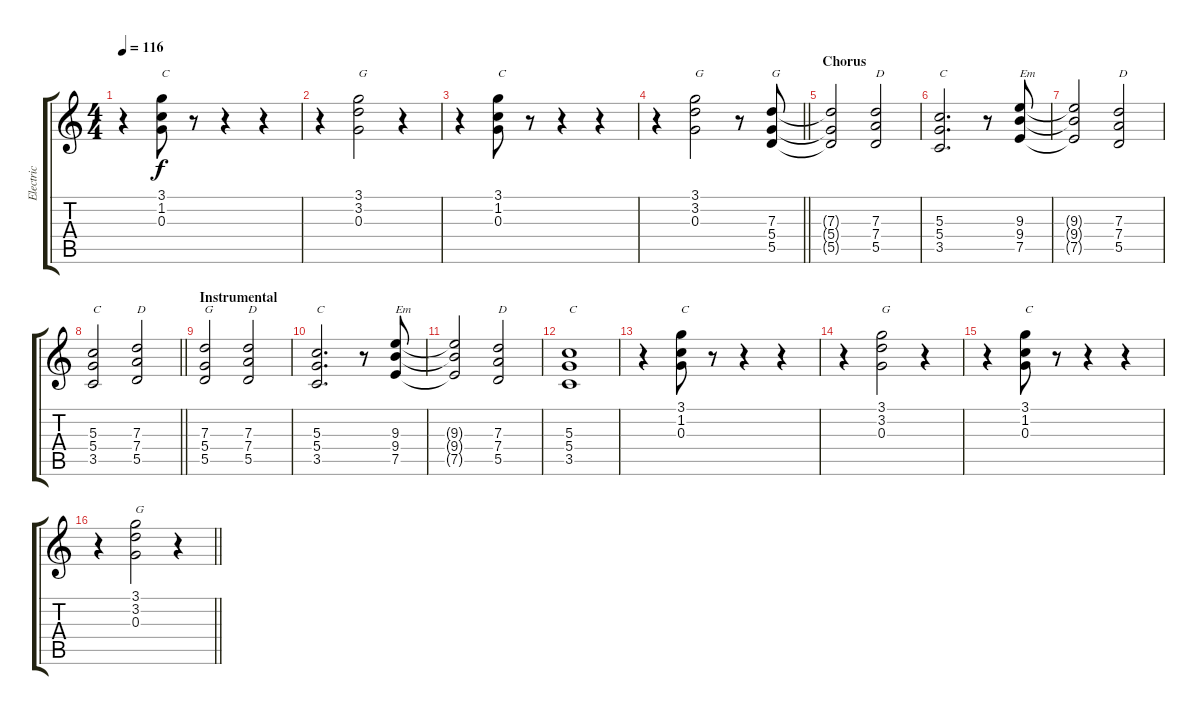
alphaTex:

\track ("Electric" "Electric") {instrument overdrivenguitar}
\staff {score tabs}
\tuning (E4 B3 G3 D3 A2 E2) {hide}
\ts (4 4)
\tempo 116
\clef g2
\ks c
r.4{dy f} (3.1 1.2 0.3).8{txt "C"} r.8 r.4 r.4 |
r.4 (3.1 3.2 0.3).2{txt "G"} r.4 |
r.4 (3.1 1.2 0.3).8{txt "C"} r.8 r.4 r.4 |
\barLineRight lightlight
r.4 (3.1 3.2 0.3).2{txt "G"} r.8 (7.3 5.4 5.5).8{txt "G"} |
\section ("" "Chorus")
(7.3{t} 5.4{t} 5.5{t}).2 (7.3 7.4 5.5).2{txt "D"} |
(5.3 5.4 3.5).2{d txt "C"} r.8 (9.3 9.4 7.5).8{txt "Em"} |
(9.3{t} 9.4{t} 7.5{t}).2 (7.3 7.4 5.5).2{txt "D"} |
\barLineRight lightlight
(5.3 5.4 3.5).2{txt "C"} (7.3 7.4 5.5).2{txt "D"} |
\section ("" "Instrumental")
(7.3 5.4 5.5).2{txt "G"} (7.3 7.4 5.5).2{txt "D"} |
(5.3 5.4 3.5).2{d txt "C"} r.8 (9.3 9.4 7.5).8{txt "Em"} |
(9.3{t} 9.4{t} 7.5{t}).2 (7.3 7.4 5.5).2{txt "D"} |
(5.3 5.4 3.5).1{txt "C"} |
r.4 (3.1 1.2 0.3).8{txt "C"} r.8 r.4 r.4 |
r.4 (3.1 3.2 0.3).2{txt "G"} r.4 |
r.4 (3.1 1.2 0.3).8{txt "C"} r.8 r.4 r.4 |
\barLineRight lightlight
r.4 (3.1 3.2 0.3).2{txt "G"} r.4
